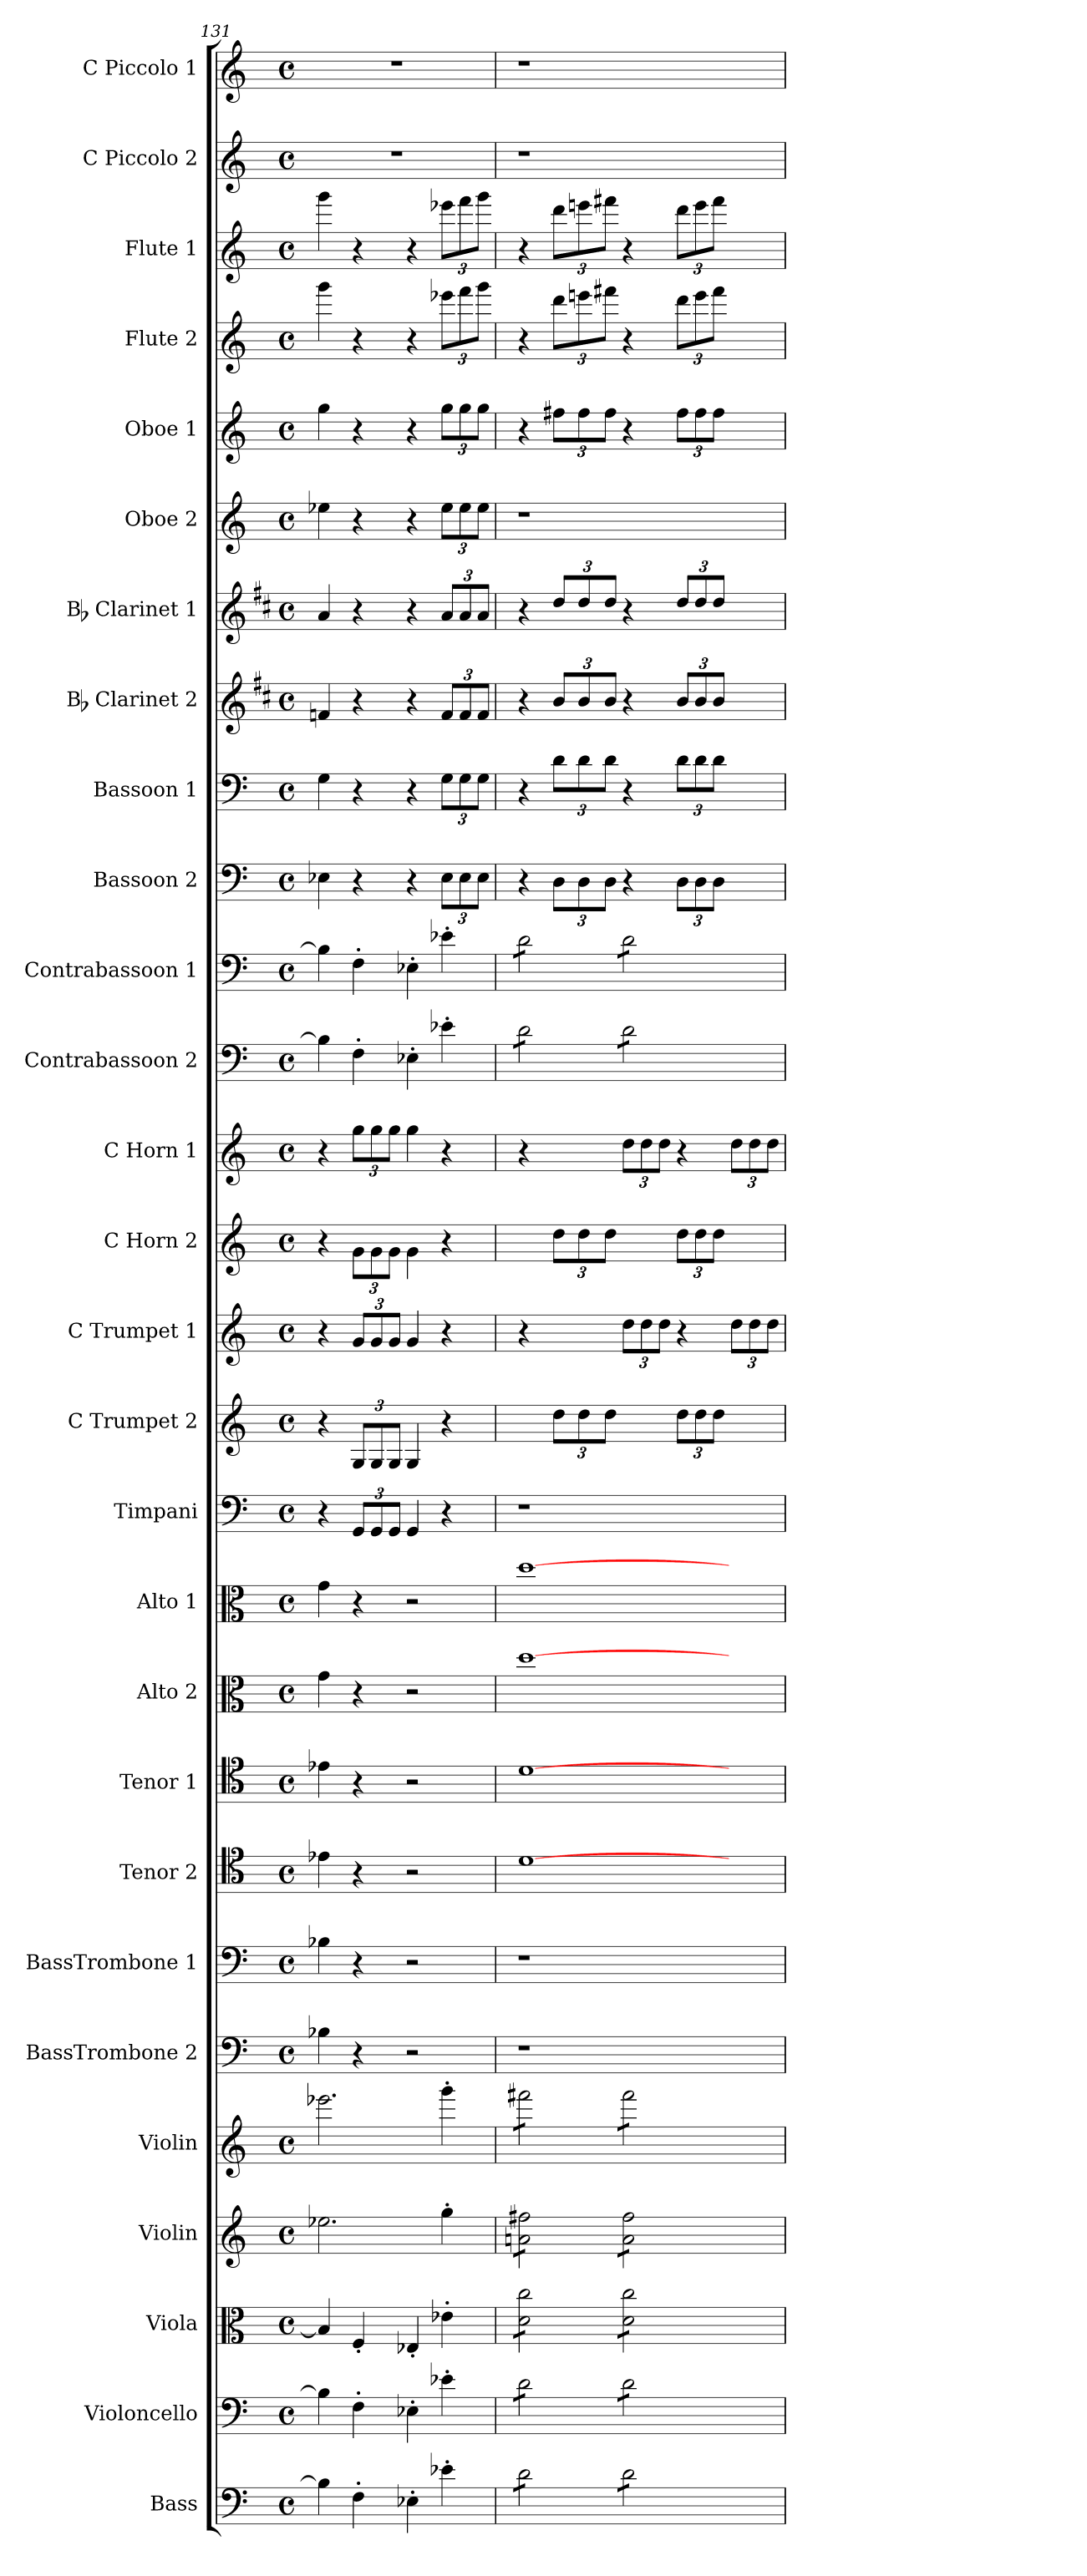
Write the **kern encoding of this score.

**kern	**kern	**kern	**kern	**kern	**kern	**kern	**kern	**kern	**kern	**kern	**kern	**kern	**kern	**kern	**kern	**kern	**kern	**kern	**kern	**kern	**kern	**kern	**kern	**kern	**kern	**kern	**kern
*part28	*part27	*part26	*part25	*part24	*part23	*part22	*part21	*part20	*part19	*part18	*part17	*part16	*part15	*part14	*part13	*part12	*part11	*part10	*part9	*part8	*part7	*part6	*part5	*part4	*part3	*part2	*part1
*staff28	*staff27	*staff26	*staff25	*staff24	*staff23	*staff22	*staff21	*staff20	*staff19	*staff18	*staff17	*staff16	*staff15	*staff14	*staff13	*staff12	*staff11	*staff10	*staff9	*staff8	*staff7	*staff6	*staff5	*staff4	*staff3	*staff2	*staff1
*I"Bass	*I"Violoncello	*I"Viola	*I"Violin	*I"Violin	*I"BassTrombone 2	*I"BassTrombone 1	*I"Tenor 2	*I"Tenor 1	*I"Alto 2	*I"Alto 1	*I"Timpani	*I"C Trumpet 2	*I"C Trumpet 1	*I"C Horn 2	*I"C Horn 1	*I"Contrabassoon 2	*I"Contrabassoon 1	*I"Bassoon 2	*I"Bassoon 1	*I"Bb Clarinet 2	*I"Bb Clarinet 1	*I"Oboe 2	*I"Oboe 1	*I"Flute 2	*I"Flute 1	*I"C Piccolo 2	*I"C Piccolo 1
*I'B	*I'Vc	*I'Vla	*I'Vln	*I'Vln	*I'BTrb 2	*I'BTrb 1	*I'T 2	*I'T 1	*I'A 2	*I'A 1	*I'Timp	*I'Tpt 2	*I'Tpt 1	*I'Hn 2	*I'Hn 1	*I'C Bsn 2	*I'C Bsn 1	*I'Bsn 2	*I'Bsn 1	*I'Cl 2	*I'Cl 1	*I'Ob 2	*I'Ob 1	*I'Fl 2	*I'Fl 1	*I'Picc 2	*I'Picc 1
*clefF4	*clefF4	*clefC3	*clefG2	*clefG2	*clefF4	*clefF4	*clefC4	*clefC4	*clefC3	*clefC3	*clefF4	*clefG2	*clefG2	*clefG2	*clefG2	*clefF4	*clefF4	*clefF4	*clefF4	*clefG2	*clefG2	*clefG2	*clefG2	*clefG2	*clefG2	*clefG2	*clefG2
*ITrd7c12	*	*	*	*	*	*	*	*	*	*	*	*	*	*ITrd7c12	*ITrd7c12	*ITrd7c12	*ITrd7c12	*	*	*ITrd1c2	*ITrd1c2	*	*	*	*	*ITrd-7c-12	*ITrd-7c-12
*k[]	*k[]	*k[]	*k[]	*k[]	*k[]	*k[]	*k[]	*k[]	*k[]	*k[]	*k[]	*k[]	*k[]	*k[]	*k[]	*k[]	*k[]	*k[]	*k[]	*k[]	*k[]	*k[]	*k[]	*k[]	*k[]	*k[]	*k[]
*M4/4	*M4/4	*M4/4	*M4/4	*M4/4	*M4/4	*M4/4	*M4/4	*M4/4	*M4/4	*M4/4	*M4/4	*M4/4	*M4/4	*M4/4	*M4/4	*M4/4	*M4/4	*M4/4	*M4/4	*M4/4	*M4/4	*M4/4	*M4/4	*M4/4	*M4/4	*M4/4	*M4/4
*met(c)	*met(c)	*met(c)	*met(c)	*met(c)	*met(c)	*met(c)	*met(c)	*met(c)	*met(c)	*met(c)	*met(c)	*met(c)	*met(c)	*met(c)	*met(c)	*met(c)	*met(c)	*met(c)	*met(c)	*met(c)	*met(c)	*met(c)	*met(c)	*met(c)	*met(c)	*met(c)	*met(c)
=131	=131	=131	=131	=131	=131	=131	=131	=131	=131	=131	=131	=131	=131	=131	=131	=131	=131	=131	=131	=131	=131	=131	=131	=131	=131	=131	=131
4BB-]	4B-]	4B-]	2.ee-X	2.eee-X	4B-X	4B-X	4e-X	4e-X	4g	4g	4r	4r	4r	4r	4r	4BB-]	4BB-]	4E-X\	4G\	4e-X/	4g/	4ee-X\	4gg\	4ggg	4ggg	1r	1r
*	*	*	*	*	*	*	*	*	*	*	*Xbrackettup	*Xbrackettup	*Xbrackettup	*Xbrackettup	*Xbrackettup	*	*	*	*	*	*	*	*	*	*	*	*
4FF'	4F'	4F'	.	.	4r	4r	4r	4r	4r	4r	12GGL	12G/L	12g/L	12G\L	12g\L	4FF'	4FF'	4r	4r	4r	4r	4r	4r	4r	4r	.	.
.	.	.	.	.	.	.	.	.	.	.	12GG	12G/	12g/	12G\	12g\	.	.	.	.	.	.	.	.	.	.	.	.
.	.	.	.	.	.	.	.	.	.	.	12GGJ	12G/J	12g/J	12G\J	12g\J	.	.	.	.	.	.	.	.	.	.	.	.
4EE-X'	4E-X'	4E-X'	.	.	2r	2r	2r	2r	2r	2r	4GG	4G/	4g/	4G\	4g\	4EE-X'	4EE-X'	4r	4r	4r	4r	4r	4r	4r	4r	.	.
*	*	*	*	*	*	*	*	*	*	*	*	*	*	*	*	*	*	*Xbrackettup	*Xbrackettup	*Xbrackettup	*Xbrackettup	*Xbrackettup	*Xbrackettup	*Xbrackettup	*Xbrackettup	*	*
4E-X'	4e-X'	4e-X'	4gg'	4ggg'	.	.	.	.	.	.	4r	4r	4r	4r	4r	4E-X'	4E-X'	12E-\L	12G\L	12e-/L	12g/L	12ee-\L	12gg\L	12eee-XL	12eee-XL	.	.
.	.	.	.	.	.	.	.	.	.	.	.	.	.	.	.	.	.	12E-\	12G\	12e-/	12g/	12ee-\	12gg\	12fff	12fff	.	.
.	.	.	.	.	.	.	.	.	.	.	.	.	.	.	.	.	.	12E-\J	12G\J	12e-/J	12g/J	12ee-\J	12gg\J	12gggJ	12gggJ	.	.
=132	=132	=132	=132	=132	=132	=132	=132	=132	=132	=132	=132	=132	=132	=132	=132	=132	=132	=132	=132	=132	=132	=132	=132	=132	=132	=132	=132
*tremolo	*	*	*	*	*	*	*	*	*	*	*	*	*	*	*	*	*	*	*	*	*	*	*	*	*	*	*
*	*tremolo	*	*	*	*	*	*	*	*	*	*	*	*	*	*	*	*	*	*	*	*	*	*	*	*	*	*
*	*	*tremolo	*	*	*	*	*	*	*	*	*	*	*	*	*	*	*	*	*	*	*	*	*	*	*	*	*
*	*	*	*tremolo	*	*	*	*	*	*	*	*	*	*	*	*	*	*	*	*	*	*	*	*	*	*	*	*
*	*	*	*	*tremolo	*	*	*	*	*	*	*	*	*	*	*	*	*	*	*	*	*	*	*	*	*	*	*
*	*	*	*	*	*	*	*	*	*	*	*	*	*	*	*	*tremolo	*	*	*	*	*	*	*	*	*	*	*
*	*	*	*	*	*	*	*	*	*	*	*	*	*	*	*	*	*tremolo	*	*	*	*	*	*	*	*	*	*
12DL	12dL	12d\ 12cc\L	12an\ 12ff#X\L	12fff#XL	1r	1r	[1d	[1d	[1dd	[1dd	1r	4ryy	4r	4ryy	4r	12DL	12DL	4r	4r	4r	4r	1r	4r	4r	4r	1r	1r
12D	12d	12d\ 12cc\	12an\ 12ff#X\	12fff#X	.	.	.	.	.	.	.	.	.	.	.	12D	12D	.	.	.	.	.	.	.	.	.	.
12D	12d	12d\ 12cc\	12an\ 12ff#X\	12fff#X	.	.	.	.	.	.	.	.	.	.	.	12D	12D	.	.	.	.	.	.	.	.	.	.
12D	12d	12d\ 12cc\	12an\ 12ff#X\	12fff#X	.	.	.	.	.	.	.	12ddL	4ryy	12dL	4ryy	12D	12D	12D\L	12d\L	12a/L	12cc/L	.	12ff#XL	12dddL	12dddL	.	.
12D	12d	12d\ 12cc\	12an\ 12ff#X\	12fff#X	.	.	.	.	.	.	.	12dd	.	12d	.	12D	12D	12D\	12d\	12a/	12cc/	.	12ff#	12eeen	12eeen	.	.
12DJ	12dJ	12d\ 12cc\J	12an\ 12ff#X\J	12fff#XJ	.	.	.	.	.	.	.	12ddJ	.	12dJ	.	12DJ	12DJ	12D\J	12d\J	12a/J	12cc/J	.	12ff#J	12fff#XJ	12fff#XJ	.	.
12DL	12dL	12d\ 12cc\L	12a\ 12ff#\L	12fff#L	.	.	.	.	.	.	.	4ryy	12ddL	4ryy	12dL	12DL	12DL	4r	4r	4r	4r	.	4r	4r	4r	.	.
12D	12d	12d\ 12cc\	12a\ 12ff#\	12fff#	.	.	.	.	.	.	.	.	12dd	.	12d	12D	12D	.	.	.	.	.	.	.	.	.	.
12D	12d	12d\ 12cc\	12a\ 12ff#\	12fff#	.	.	.	.	.	.	.	.	12ddJ	.	12dJ	12D	12D	.	.	.	.	.	.	.	.	.	.
12D	12d	12d\ 12cc\	12a\ 12ff#\	12fff#	.	.	.	.	.	.	.	12ddL	4r	12dL	4r	12D	12D	12D\L	12d\L	12a/L	12cc/L	.	12ff#L	12dddL	12dddL	.	.
12D	12d	12d\ 12cc\	12a\ 12ff#\	12fff#	.	.	.	.	.	.	.	12dd	.	12d	.	12D	12D	12D\	12d\	12a/	12cc/	.	12ff#	12eee	12eee	.	.
12DJ	12dJ	12d\ 12cc\J	12a\ 12ff#\J	12fff#J	.	.	.	.	.	.	.	12ddJ	.	12dJ	.	12DJ	12DJ	12D\J	12d\J	12a/J	12cc/J	.	12ff#J	12fff#J	12fff#J	.	.
*	*	*	*	*	*	*	*	*	*	*	*	*	*	*	*	*	*Xtremolo	*	*	*	*	*	*	*	*	*	*
*	*	*	*	*	*	*	*	*	*	*	*	*	*	*	*	*Xtremolo	*	*	*	*	*	*	*	*	*	*	*
*	*	*	*	*Xtremolo	*	*	*	*	*	*	*	*	*	*	*	*	*	*	*	*	*	*	*	*	*	*	*
*	*	*	*Xtremolo	*	*	*	*	*	*	*	*	*	*	*	*	*	*	*	*	*	*	*	*	*	*	*	*
*	*	*Xtremolo	*	*	*	*	*	*	*	*	*	*	*	*	*	*	*	*	*	*	*	*	*	*	*	*	*
*	*Xtremolo	*	*	*	*	*	*	*	*	*	*	*	*	*	*	*	*	*	*	*	*	*	*	*	*	*	*
*Xtremolo	*	*	*	*	*	*	*	*	*	*	*	*	*	*	*	*	*	*	*	*	*	*	*	*	*	*	*
4ryy	4ryy	4ryy	4ryy	4ryy	4ryy	4ryy	4ryy	4ryy	4ryy	4ryy	4ryy	4ryy	12ddL	4ryy	12dL	4ryy	4ryy	4ryy	4ryy	4ryy	4ryy	4ryy	4ryy	4ryy	4ryy	4ryy	4ryy
.	.	.	.	.	.	.	.	.	.	.	.	.	12dd	.	12d	.	.	.	.	.	.	.	.	.	.	.	.
.	.	.	.	.	.	.	.	.	.	.	.	.	12ddJ	.	12dJ	.	.	.	.	.	.	.	.	.	.	.	.
=	=	=	=	=	=	=	=	=	=	=	=	=	=	=	=	=	=	=	=	=	=	=	=	=	=	=	=
*-	*-	*-	*-	*-	*-	*-	*-	*-	*-	*-	*-	*-	*-	*-	*-	*-	*-	*-	*-	*-	*-	*-	*-	*-	*-	*-	*-
